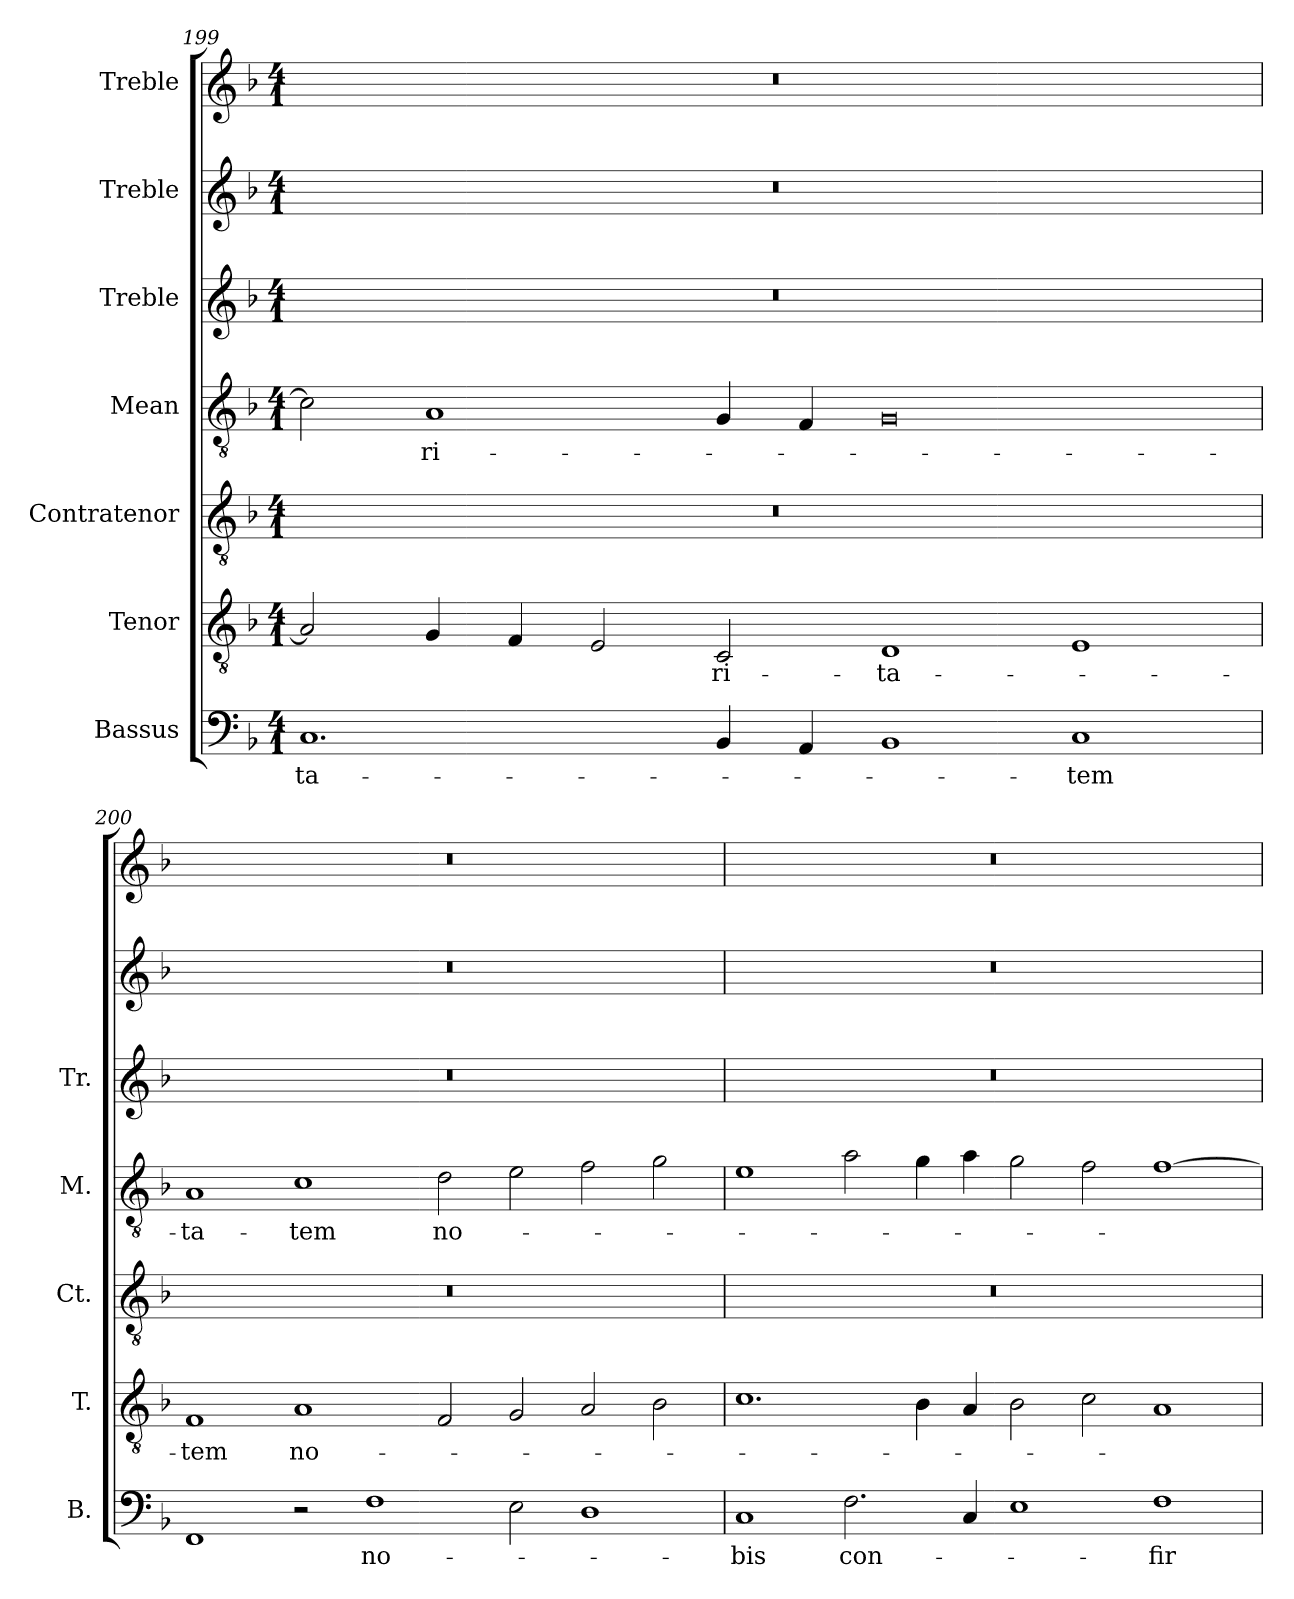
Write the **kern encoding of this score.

**kern	**text	**kern	**text	**kern	**kern	**text	**kern	**kern	**kern
*part7	*part7	*part6	*part6	*part5	*part4	*part4	*part3	*part2	*part1
*staff7	*staff7	*staff6	*staff6	*staff5	*staff4	*staff4	*staff3	*staff2	*staff1
*I"Bassus	*	*I"Tenor	*	*I"Contratenor	*I"Mean	*	*I"Treble	*I"Treble	*I"Treble
*I'B.	*	*I'T.	*	*I'Ct.	*I'M.	*	*I'Tr.	*	*
*clefF4	*	*clefGv2	*	*clefGv2	*clefGv2	*	*clefG2	*clefG2	*clefG2
*	*	*ITrd7c12	*	*ITrd7c12	*ITrd7c12	*	*	*	*
*k[b-]	*	*k[b-]	*	*k[b-]	*k[b-]	*	*k[b-]	*k[b-]	*k[b-]
*F:	*	*F:	*	*F:	*F:	*	*F:	*F:	*F:
*M4/1	*	*M4/1	*	*M4/1	*M4/1	*	*M4/1	*M4/1	*M4/1
=199	=199	=199	=199	=199	=199	=199	=199	=199	=199
!	!LO:LY:b:color=#000000	!	!	!LO:N:vis=1	!	!	!LO:N:vis=1	!LO:N:vis=1	!LO:N:vis=1
1.Ci	-ta-	2AAi/]	.	00r	2Ci\]	.	00r	00r	00r
!	!	!	!	!	!	!LO:LY:b:color=#000000	!	!	!
.	.	4GGi/	.	.	1AAi	-ri-	.	.	.
.	.	4FFi/	.	.	.	.	.	.	.
.	.	2EEi/	.	.	.	.	.	.	.
!	!	!	!LO:LY:b:color=#000000	!	!	!	!	!	!
4BB-i/	.	2CCi/	-ri-	.	4GGi/	.	.	.	.
4AAi/	.	.	.	.	4FFi/	.	.	.	.
!	!	!	!LO:LY:b:color=#000000	!	!	!	!	!	!
1BB-i	.	1DDi	-ta-	.	0GGi	.	.	.	.
!	!LO:LY:b:color=#000000	!	!	!	!	!	!	!	!
1Ci	-tem	1EEi	.	.	.	.	.	.	.
!!LO:LB:g=z
=200	=200	=200	=200	=200	=200	=200	=200	=200	=200
!	!	!	!LO:LY:b:color=#000000	!LO:N:vis=1	!	!	!	!	!
!	!	!	!	!	!	!LO:LY:b:color=#000000	!LO:N:vis=1	!LO:N:vis=1	!LO:N:vis=1
1FFi	.	1FFi	-tem	00r	1AAi	-ta-	00r	00r	00r
!	!	!	!LO:LY:b:color=#000000	!	!	!	!	!	!
!	!	!	!	!	!	!LO:LY:b:color=#000000	!	!	!
2r	.	1AAi	no-	.	1Ci	-tem	.	.	.
!	!LO:LY:b:color=#000000	!	!	!	!	!	!	!	!
1Fi	no-	.	.	.	.	.	.	.	.
!	!	!	!	!	!	!LO:LY:b:color=#000000	!	!	!
.	.	2FFi/	.	.	2Di\	no-	.	.	.
2Ei\	.	2GGi/	.	.	2Ei\	.	.	.	.
1Di	.	2AAi/	.	.	2Fi\	.	.	.	.
.	.	2BB-i\	.	.	2Gi\	.	.	.	.
=201	=201	=201	=201	=201	=201	=201	=201	=201	=201
!	!LO:LY:b:color=#000000	!	!	!LO:N:vis=1	!	!	!LO:N:vis=1	!LO:N:vis=1	!LO:N:vis=1
1Ci	-bis	1.Ci	.	00r	1Ei	.	00r	00r	00r
!	!LO:LY:b:color=#000000	!	!	!	!	!	!	!	!
2.Fi\	con-	.	.	.	2Ai\	.	.	.	.
.	.	4BB-i\	.	.	4Gi\	.	.	.	.
4Ci/	.	4AAi/	.	.	4Ai\	.	.	.	.
1Ei	.	2BB-i\	.	.	2Gi\	.	.	.	.
.	.	2Ci\	.	.	2Fi\	.	.	.	.
!	!LO:LY:b:color=#000000	!	!	!	!	!	!	!	!
1Fi	-fir-	1AAi	.	.	[>1Fi	.	.	.	.
=	=	=	=	=	=	=	=	=	=
*-	*-	*-	*-	*-	*-	*-	*-	*-	*-
